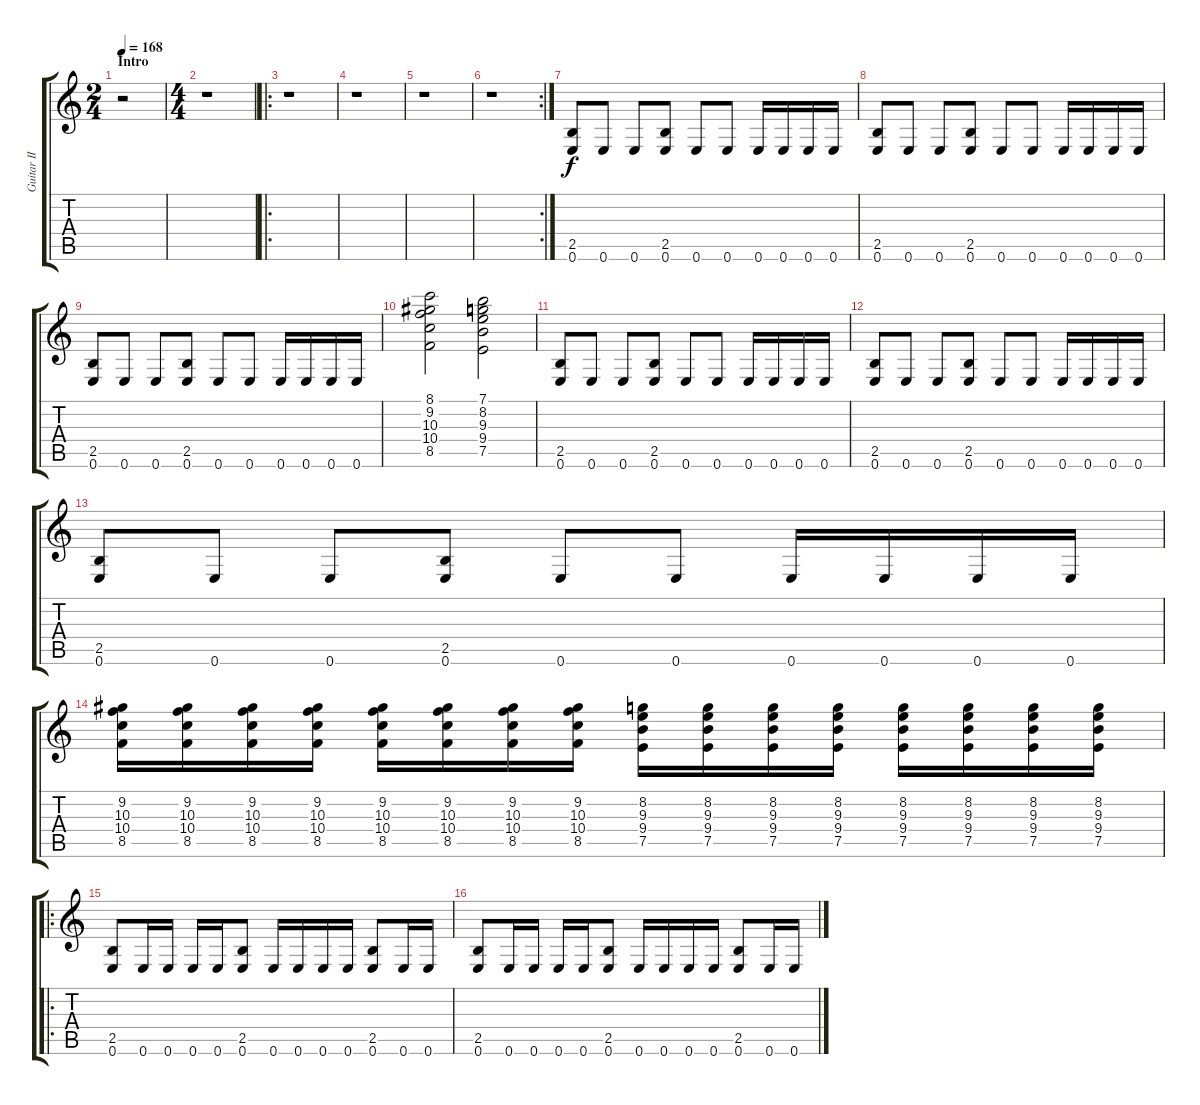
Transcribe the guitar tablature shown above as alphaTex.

\track ("Guitar II" "Guitar II") {instrument distortionguitar}
\staff {score tabs}
\tuning (E4 B3 G3 D3 A2 E2) {hide}
\ts (2 4)
\section ("" "Intro")
\tempo 168
\clef g2
\ks c
r.2{dy f instrument distortionguitar} |
\ts (4 4)
r.1 |
\ro
r.1 |
r.1 |
r.1 |
\rc 2
r.1 |
(2.5 0.6).8 0.6.8 0.6.8 (2.5 0.6).8 0.6.8 0.6.8 0.6.16 0.6.16 0.6.16 0.6.16 |
(2.5 0.6).8 0.6.8 0.6.8 (2.5 0.6).8 0.6.8 0.6.8 0.6.16 0.6.16 0.6.16 0.6.16 |
(2.5 0.6).8 0.6.8 0.6.8 (2.5 0.6).8 0.6.8 0.6.8 0.6.16 0.6.16 0.6.16 0.6.16 |
(8.1 9.2 10.3 10.4 8.5).2 (7.1 8.2 9.3 9.4 7.5).2 |
(2.5 0.6).8 0.6.8 0.6.8 (2.5 0.6).8 0.6.8 0.6.8 0.6.16 0.6.16 0.6.16 0.6.16 |
(2.5 0.6).8 0.6.8 0.6.8 (2.5 0.6).8 0.6.8 0.6.8 0.6.16 0.6.16 0.6.16 0.6.16 |
(2.5 0.6).8 0.6.8 0.6.8 (2.5 0.6).8 0.6.8 0.6.8 0.6.16 0.6.16 0.6.16 0.6.16 |
(9.2 10.3 10.4 8.5).16 (9.2 10.3 10.4 8.5).16 (9.2 10.3 10.4 8.5).16 (9.2 10.3 10.4 8.5).16 (9.2 10.3 10.4 8.5).16 (9.2 10.3 10.4 8.5).16 (9.2 10.3 10.4 8.5).16 (9.2 10.3 10.4 8.5).16 (8.2 9.3 9.4 7.5).16 (8.2 9.3 9.4 7.5).16 (8.2 9.3 9.4 7.5).16 (8.2 9.3 9.4 7.5).16 (8.2 9.3 9.4 7.5).16 (8.2 9.3 9.4 7.5).16 (8.2 9.3 9.4 7.5).16 (8.2 9.3 9.4 7.5).16 |
\ro
(2.5 0.6).8 0.6.16 0.6.16 0.6.16 0.6.16 (2.5 0.6).8 0.6.16 0.6.16 0.6.16 0.6.16 (2.5 0.6).8 0.6.16 0.6.16 |
(2.5 0.6).8 0.6.16 0.6.16 0.6.16 0.6.16 (2.5 0.6).8 0.6.16 0.6.16 0.6.16 0.6.16 (2.5 0.6).8 0.6.16 0.6.16
